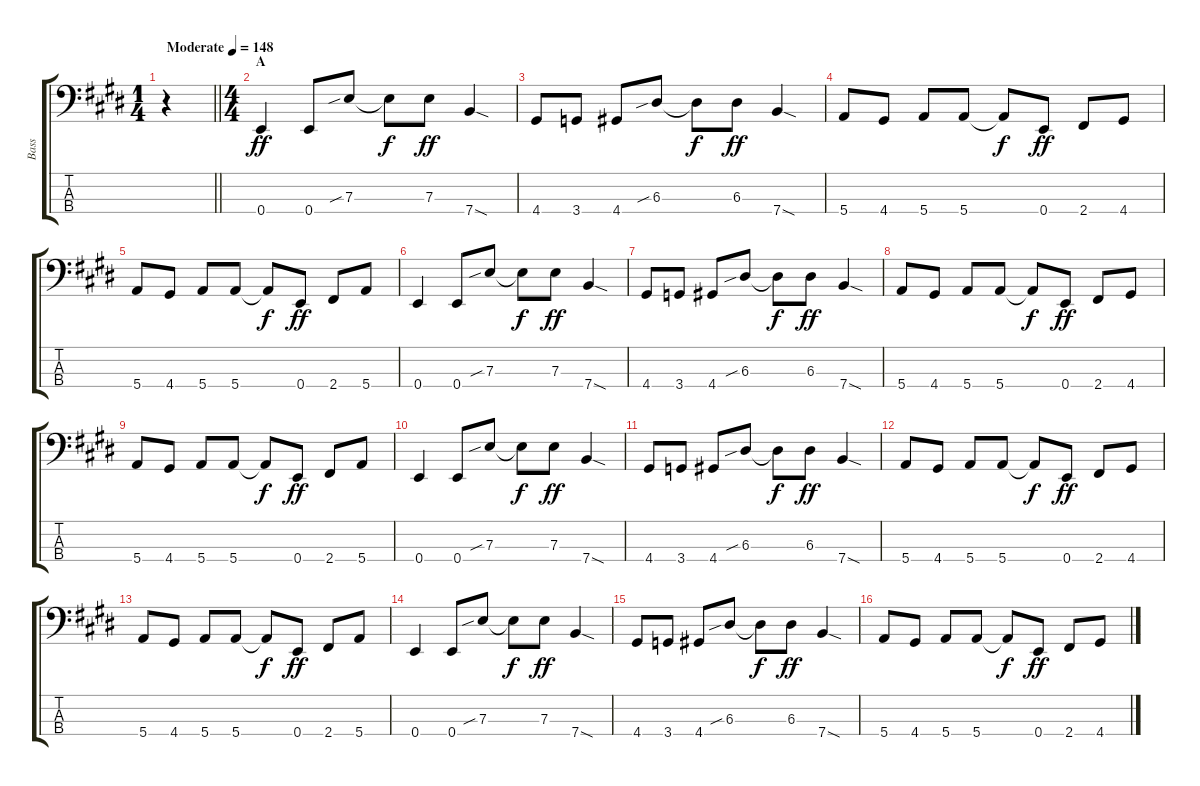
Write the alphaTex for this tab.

\track ("Bass" "Bass") {instrument electricbasspick}
\staff {score tabs}
\tuning (G2 D2 A1 E1) {hide}
\ts (1 4)
\tempo (148 "Moderate")
\clef f4
\barLineRight lightlight
\ks e
r.4{dy ff instrument electricbasspick} |
\ts (4 4)
\section ("" "A")
0.4.4 0.4.8 7.3{sib}.8 7.3{t}.8{dy f} 7.3.8{dy ff} 7.4{sod}.4 |
4.4.8 3.4.8 4.4.8 6.3{sib}.8 6.3{t}.8{dy f} 6.3.8{dy ff} 7.4{sod}.4 |
5.4.8 4.4.8 5.4.8 5.4.8 5.4{t}.8{dy f} 0.4.8{dy ff} 2.4.8 4.4.8 |
5.4.8 4.4.8 5.4.8 5.4.8 5.4{t}.8{dy f} 0.4.8{dy ff} 2.4.8 5.4.8 |
0.4.4 0.4.8 7.3{sib}.8 7.3{t}.8{dy f} 7.3.8{dy ff} 7.4{sod}.4 |
4.4.8 3.4.8 4.4.8 6.3{sib}.8 6.3{t}.8{dy f} 6.3.8{dy ff} 7.4{sod}.4 |
5.4.8 4.4.8 5.4.8 5.4.8 5.4{t}.8{dy f} 0.4.8{dy ff} 2.4.8 4.4.8 |
5.4.8 4.4.8 5.4.8 5.4.8 5.4{t}.8{dy f} 0.4.8{dy ff} 2.4.8 5.4.8 |
0.4.4 0.4.8 7.3{sib}.8 7.3{t}.8{dy f} 7.3.8{dy ff} 7.4{sod}.4 |
4.4.8 3.4.8 4.4.8 6.3{sib}.8 6.3{t}.8{dy f} 6.3.8{dy ff} 7.4{sod}.4 |
5.4.8 4.4.8 5.4.8 5.4.8 5.4{t}.8{dy f} 0.4.8{dy ff} 2.4.8 4.4.8 |
5.4.8 4.4.8 5.4.8 5.4.8 5.4{t}.8{dy f} 0.4.8{dy ff} 2.4.8 5.4.8 |
0.4.4 0.4.8 7.3{sib}.8 7.3{t}.8{dy f} 7.3.8{dy ff} 7.4{sod}.4 |
4.4.8 3.4.8 4.4.8 6.3{sib}.8 6.3{t}.8{dy f} 6.3.8{dy ff} 7.4{sod}.4 |
5.4.8 4.4.8 5.4.8 5.4.8 5.4{t}.8{dy f} 0.4.8{dy ff} 2.4.8 4.4.8
